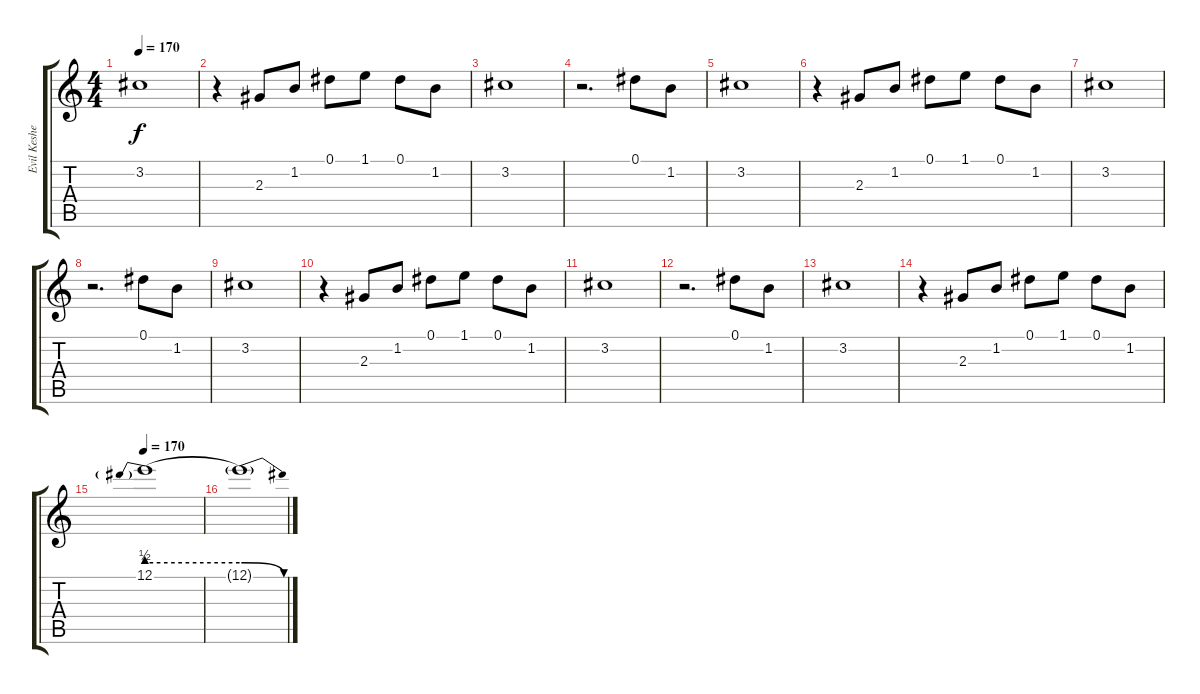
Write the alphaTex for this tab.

\track ("Evil Keshet guitar2" "Evil Keshe") {instrument overdrivenguitar}
\staff {score tabs}
\tuning (Eb4 Bb3 Gb3 Db3 Ab2 Eb2) {hide}
\ts (4 4)
\tempo 170
\clef g2
\ks c
3.2.1{dy f} |
r.4 2.3.8 1.2.8 0.1.8 1.1.8 0.1.8 1.2.8 |
3.2.1 |
r.2{d} 0.1.8 1.2.8 |
3.2.1 |
r.4 2.3.8 1.2.8 0.1.8 1.1.8 0.1.8 1.2.8 |
3.2.1 |
r.2{d} 0.1.8 1.2.8 |
3.2.1 |
r.4 2.3.8 1.2.8 0.1.8 1.1.8 0.1.8 1.2.8 |
3.2.1 |
r.2{d} 0.1.8 1.2.8 |
3.2.1 |
r.4 2.3.8 1.2.8 0.1.8 1.1.8 0.1.8 1.2.8 |
\tempo 170
12.1{be (prebend 0 2 60 2)}.1 |
12.1{be (release 0 2 60 0) t}.1
